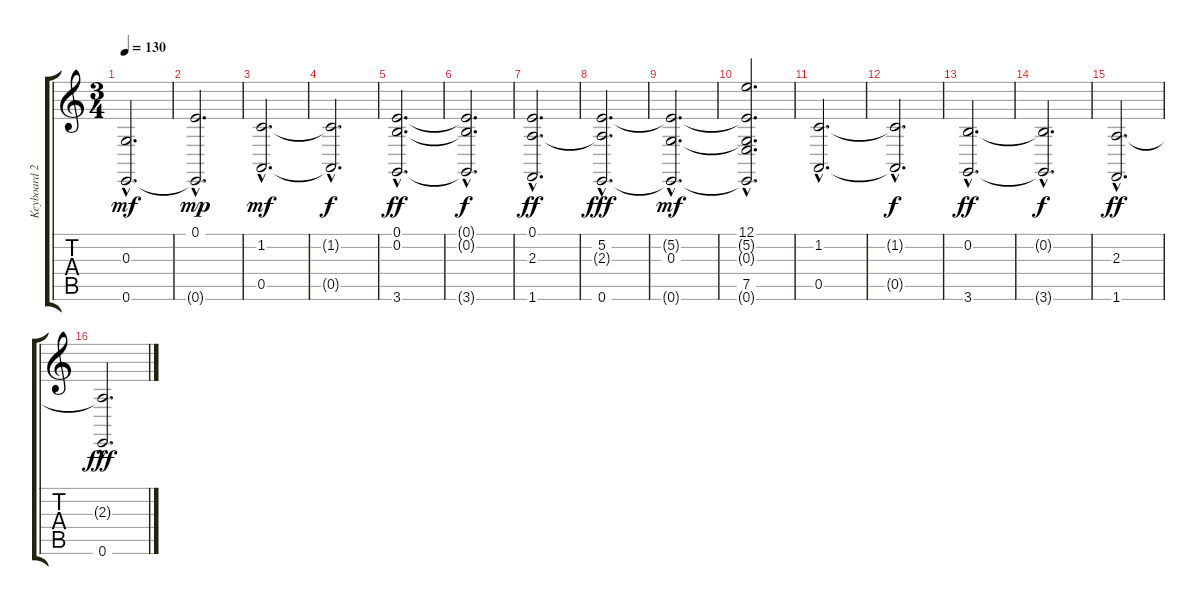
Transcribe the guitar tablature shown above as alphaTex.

\track ("Keyboard 2" "Keyboard 2") {instrument stringensemble1}
\staff {score tabs}
\tuning (E4 B3 G3 D3 A2 E2) {hide}
\ts (3 4)
\tempo 130
\clef g2
\ks c
(0.3{hac} 0.6{hac t}).2{d dy mf} |
(0.1{hac} 0.6{hac t}).2{d dy mp} |
(1.2{hac} 0.5{hac}).2{d dy mf volume 14} |
(1.2{hac t} 0.5{hac t}).2{d dy f} |
(0.1{hac} 0.2{hac} 3.6{hac}).2{d dy ff} |
(0.1{hac t} 0.2{hac t} 3.6{hac t}).2{d dy f} |
(0.1{hac} 2.3{hac} 1.6{hac}).2{d dy ff} |
(5.2{hac} 2.3{hac t} 0.6{hac}).2{d dy fff} |
(5.2{hac t} 0.3{hac} 0.6{hac t}).2{d dy mf} |
(12.1{hac} 5.2{hac t} 0.3{hac t} 7.5{hac} 0.6{hac t}).2{d} |
(1.2{hac} 0.5{hac}).2{d volume 15 balance 16} |
(1.2{hac t} 0.5{hac t}).2{d dy f} |
(0.2{hac} 3.6{hac}).2{d dy ff} |
(0.2{hac t} 3.6{hac t}).2{d dy f} |
(2.3{hac} 1.6{hac}).2{d dy ff} |
(2.3{hac t} 0.6{hac}).2{d dy fff}
